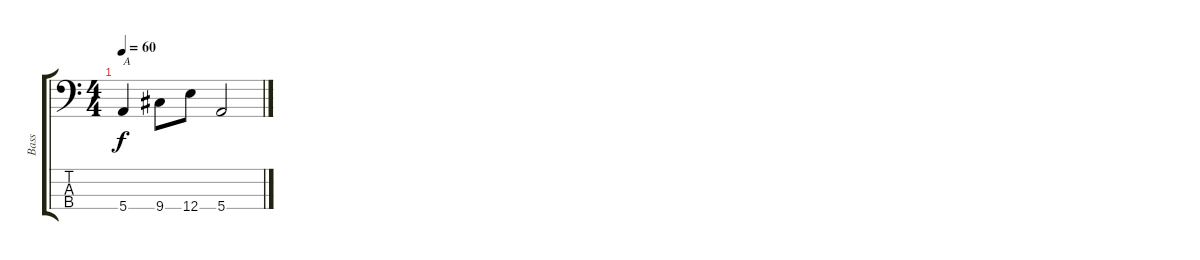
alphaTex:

\track ("Bass" "Bass") {instrument electricbassfinger}
\staff {score tabs}
\tuning (G2 D2 A1 E1) {hide}
\ts (4 4)
\tempo 60
\clef f4
\ks c
5.4.4{txt "A" dy f} 9.4.8 12.4.8 5.4.2
